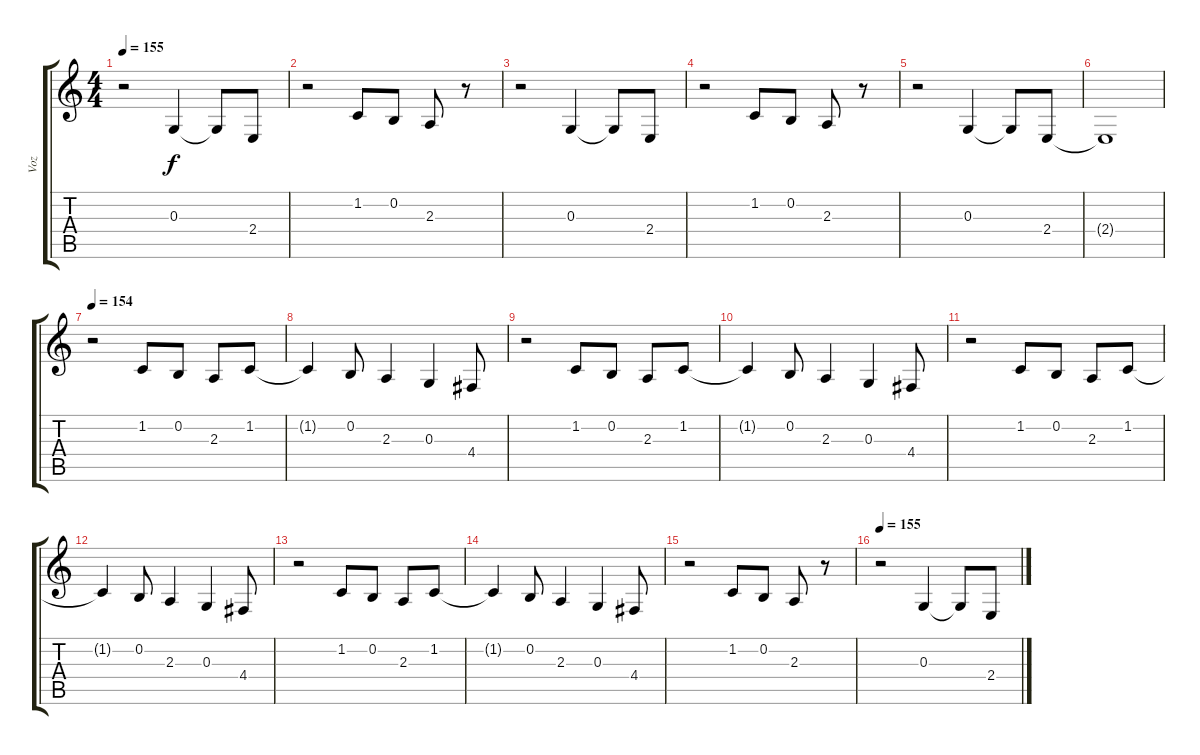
\track ("Voz " "Voz ") {instrument altosax}
\staff {score tabs}
\tuning (E4 B3 G3 D3 A2 E2) {hide}
\ts (4 4)
\tempo 155
\clef g2
\ks c
r.2{dy f} 0.3.4 0.3{t}.8 2.4.8 |
r.2 1.2.8 0.2.8 2.3.8 r.8 |
r.2 0.3.4 0.3{t}.8 2.4.8 |
r.2 1.2.8 0.2.8 2.3.8 r.8 |
r.2 0.3.4 0.3{t}.8 2.4.8 |
2.4{t}.1 |
\tempo 154
r.2 1.2.8 0.2.8 2.3.8 1.2.8 |
1.2{t}.4 0.2.8 2.3.4 0.3.4 4.4.8 |
r.2 1.2.8 0.2.8 2.3.8 1.2.8 |
1.2{t}.4 0.2.8 2.3.4 0.3.4 4.4.8 |
r.2 1.2.8 0.2.8 2.3.8 1.2.8 |
1.2{t}.4 0.2.8 2.3.4 0.3.4 4.4.8 |
r.2 1.2.8 0.2.8 2.3.8 1.2.8 |
1.2{t}.4 0.2.8 2.3.4 0.3.4 4.4.8 |
r.2 1.2.8 0.2.8 2.3.8 r.8 |
\tempo 155
r.2 0.3.4 0.3{t}.8 2.4.8
